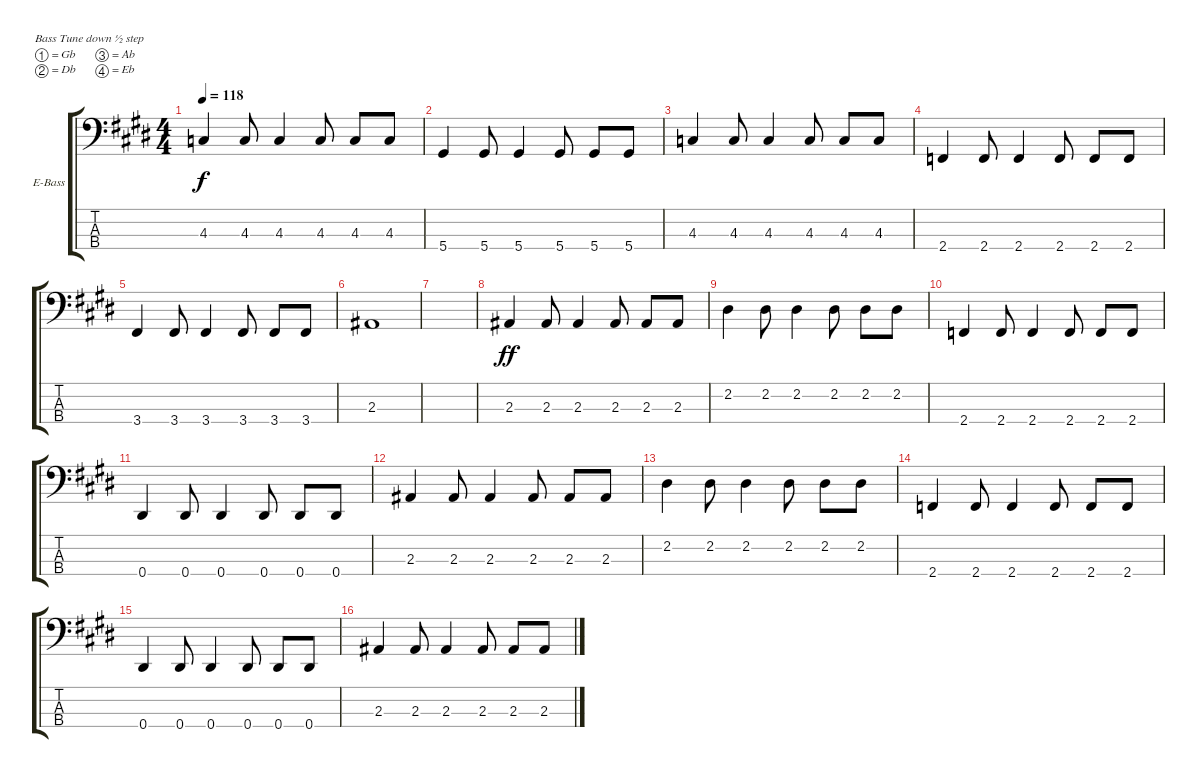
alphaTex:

\defaultSystemsLayout 4
\bracketExtendMode groupsimilarinstruments
\firstSystemTrackNameOrientation horizontal
\otherSystemsTrackNameOrientation horizontal
\track ("Electric Bass" "E-Bass") {instrument electricbassfinger}
\staff {score tabs}
\tuning (Gb2 Db2 Ab1 Eb1)
\ts (4 4)
\tempo 118
\clef f4
\ks e
4.3.4{dy f} 4.3.8 4.3.4 4.3.8 4.3.8 4.3.8 |
5.4.4 5.4.8 5.4.4 5.4.8 5.4.8 5.4.8 |
4.3.4 4.3.8 4.3.4 4.3.8 4.3.8 4.3.8 |
2.4.4 2.4.8 2.4.4 2.4.8 2.4.8 2.4.8 |
3.4.4 3.4.8 3.4.4 3.4.8 3.4.8 3.4.8 |
2.3.1 |
|
2.3.4{dy ff} 2.3.8 2.3.4 2.3.8 2.3.8 2.3.8 |
2.2.4 2.2.8 2.2.4 2.2.8 2.2.8 2.2.8 |
2.4.4 2.4.8 2.4.4 2.4.8 2.4.8 2.4.8 |
0.4.4 0.4.8 0.4.4 0.4.8 0.4.8 0.4.8 |
2.3.4 2.3.8 2.3.4 2.3.8 2.3.8 2.3.8 |
2.2.4 2.2.8 2.2.4 2.2.8 2.2.8 2.2.8 |
2.4.4 2.4.8 2.4.4 2.4.8 2.4.8 2.4.8 |
0.4.4 0.4.8 0.4.4 0.4.8 0.4.8 0.4.8 |
2.3.4 2.3.8 2.3.4 2.3.8 2.3.8 2.3.8
